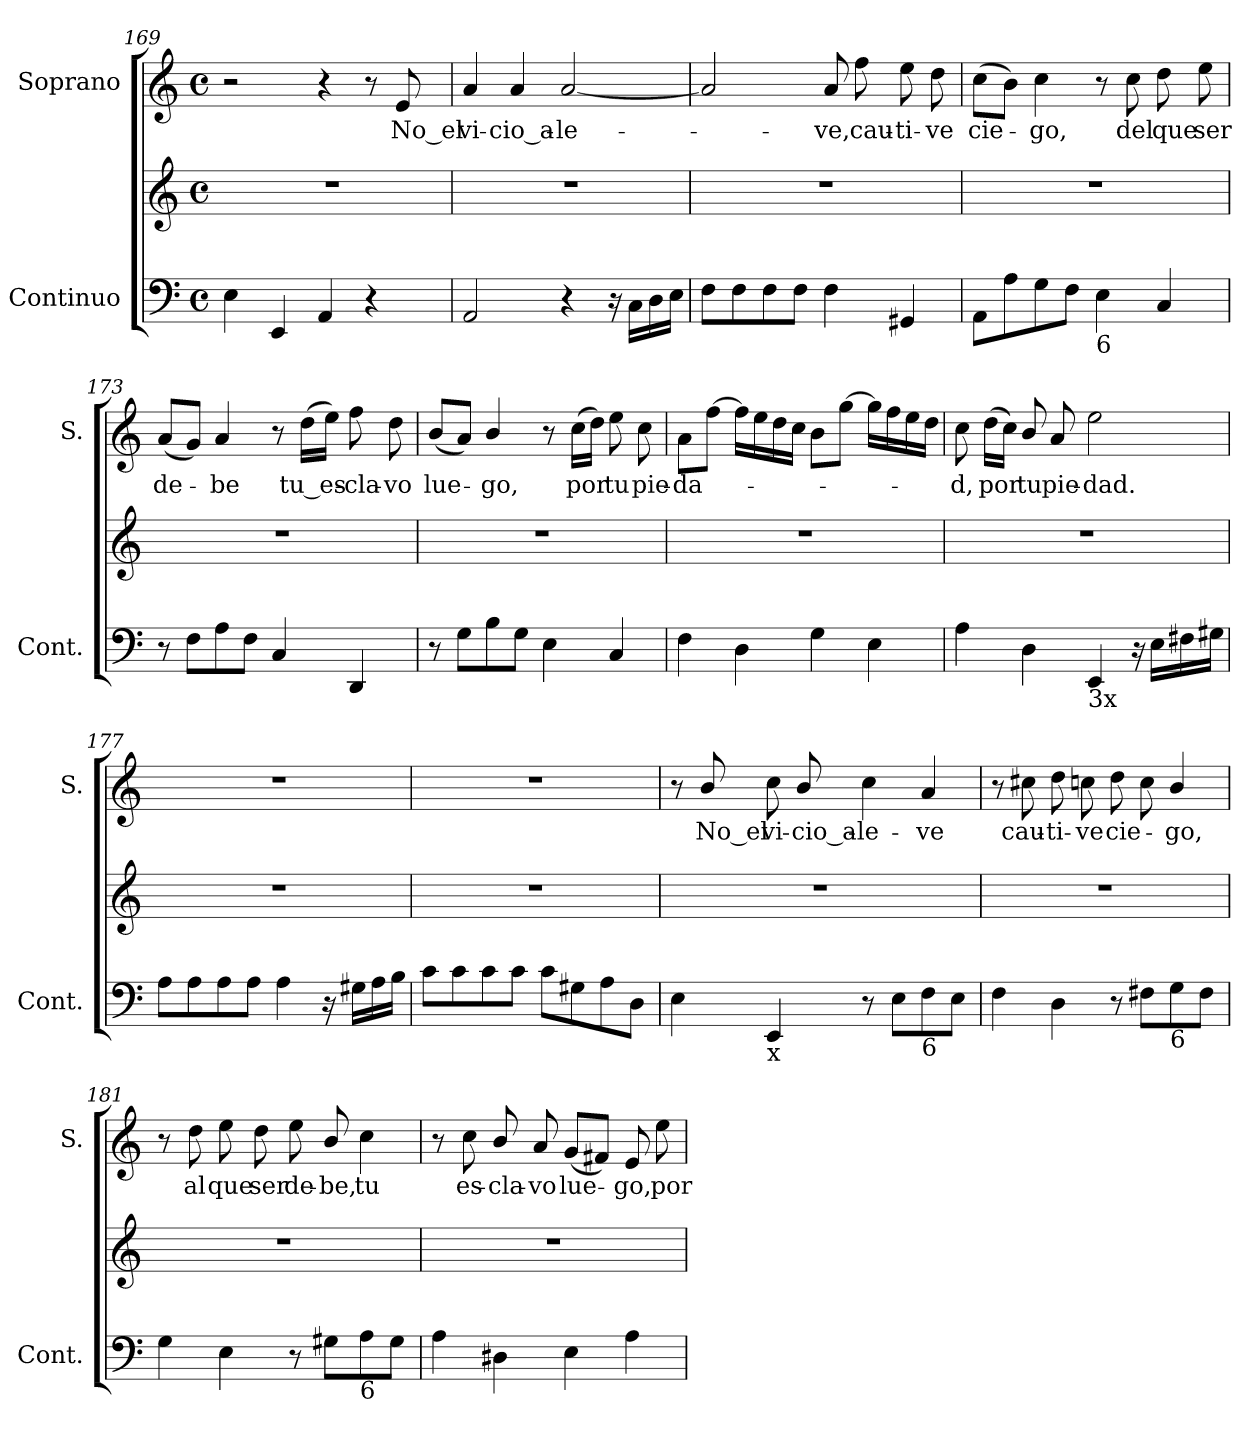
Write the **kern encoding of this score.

**kern	**kern	**kern	**text
*part2	*part2	*part1	*part1
*staff3	*staff2	*staff1	*staff1
*I"Continuo	*	*I"Soprano	*
*I'Cont.	*	*I'S.	*
*clefF4	*clefG2	*clefG2	*
*k[]	*k[]	*k[]	*
*C:	*C:	*C:	*
*M4/4	*M4/4	*M4/4	*
*met(c)	*met(c)	*met(c)	*
=169	=169	=169	=169
4Ei\	1r	2r	.
4EEi/	.	.	.
4AAi/	.	4r	.
4r	.	8r	.
!	!	!	!LO:LY:b:color=#000000
.	.	8ei/	No_el
=170	=170	=170	=170
!	!	!	!LO:LY:b:color=#000000
2AAi/	1r	4ai/	vi-
!	!	!	!LO:LY:b:color=#000000
.	.	4ai/	-cio_a-
!	!	!	!LO:LY:b:color=#000000
4r	.	[2ai/	-le-
16r	.	.	.
16Ci\LL	.	.	.
16Di\	.	.	.
16Ei\JJ	.	.	.
!!LO:LB:g=z
=171	=171	=171	=171
8Fi\L	1r	2ai/]	.
8Fi\	.	.	.
8Fi\	.	.	.
8Fi\J	.	.	.
!	!	!	!LO:LY:b:color=#000000
4Fi\	.	8ai/	-ve,
!	!	!	!LO:LY:b:color=#000000
.	.	8ffi\	cau-
!	!	!	!LO:LY:b:color=#000000
4GG#Xi/	.	8eei\	-ti-
!	!	!	!LO:LY:b:color=#000000
.	.	8ddi\	-ve
=172	=172	=172	=172
!	!	!	!LO:LY:b:color=#000000
8AAi\L	1r	(8cci\L	cie-
8Ai\	.	8bi\J)	.
!	!	!	!LO:LY:b:color=#000000
8Gi\	.	4cci\	-go,
8Fi\J	.	.	.
!LO:TX:b:t=6	!	!	!
4Ei\	.	8r	.
!	!	!	!LO:LY:b:color=#000000
.	.	8cci\	del
!	!	!	!LO:LY:b:color=#000000
4Ci/	.	8ddi\	que
!	!	!	!LO:LY:b:color=#000000
.	.	8eei\	ser
=173	=173	=173	=173
!	!	!	!LO:LY:b:color=#000000
8r	1r	(8ai/L	de-
8Fi\L	.	8gi/J)	.
!	!	!	!LO:LY:b:color=#000000
8Ai\	.	4ai/	-be
8Fi\J	.	.	.
4Ci/	.	8r	.
!	!	!	!LO:LY:b:color=#000000
.	.	(16ddi\LL	tu_es-
.	.	16eei\JJ)	.
!	!	!	!LO:LY:b:color=#000000
4DDi/	.	8ffi\	-cla-
!	!	!	!LO:LY:b:color=#000000
.	.	8ddi\	-vo
=174	=174	=174	=174
!	!	!	!LO:LY:b:color=#000000
8r	1r	(8bi/L	lue-
8Gi\L	.	8ai/J)	.
!	!	!	!LO:LY:b:color=#000000
8Bi\	.	4bi/	-go,
8Gi\J	.	.	.
4Ei\	.	8r	.
!	!	!	!LO:LY:b:color=#000000
.	.	(16cci\LL	por
.	.	16ddi\JJ)	.
!	!	!	!LO:LY:b:color=#000000
4Ci/	.	8eei\	tu
!	!	!	!LO:LY:b:color=#000000
.	.	8cci\	pie-
!!LO:LB:g=z
=175	=175	=175	=175
!	!	!	!LO:LY:b:color=#000000
4Fi\	1r	8ai\L	-da-
.	.	[8ffi\J	.
4Di\	.	16ffi\LL]	.
.	.	16eei\	.
.	.	16ddi\	.
.	.	16cci\JJ	.
4Gi\	.	8bi\L	.
.	.	[8ggi\J	.
4Ei\	.	16ggi\LL]	.
.	.	16ffi\	.
.	.	16eei\	.
.	.	16ddi\JJ	.
=176	=176	=176	=176
!	!	!	!LO:LY:b:color=#000000
4Ai\	1r	8cci\	-d,
!	!	!	!LO:LY:b:color=#000000
.	.	(16ddi\LL	por
.	.	16cci\JJ)	.
!	!	!	!LO:LY:b:color=#000000
4Di\	.	8bi/	tu
!	!	!	!LO:LY:b:color=#000000
.	.	8ai/	pie-
!LO:TX:b:t=3x	!	!	!
!	!	!	!LO:LY:b:color=#000000
4EEi/	.	2eei\	-dad.
16r	.	.	.
16Ei\LL	.	.	.
16F#Xi\	.	.	.
16G#Xi\JJ	.	.	.
=177	=177	=177	=177
8Ai\L	1r	1r	.
8Ai\	.	.	.
8Ai\	.	.	.
8Ai\J	.	.	.
4Ai\	.	.	.
16r	.	.	.
16G#Xi\LL	.	.	.
16Ai\	.	.	.
16Bi\JJ	.	.	.
=178	=178	=178	=178
8ci\L	1r	1r	.
8ci\	.	.	.
8ci\	.	.	.
8ci\J	.	.	.
8ci\L	.	.	.
8G#Xi\	.	.	.
8Ai\	.	.	.
8Di\J	.	.	.
!!LO:LB:g=z
=179	=179	=179	=179
4Ei\	1r	8r	.
!	!	!	!LO:LY:b:color=#000000
.	.	8bi/	No_el
!LO:TX:b:t=x	!	!	!
!	!	!	!LO:LY:b:color=#000000
4EEi/	.	8cci\	vi-
!	!	!	!LO:LY:b:color=#000000
.	.	8bi/	-cio_a-
!	!	!	!LO:LY:b:color=#000000
8r	.	4cci\	-le-
8Ei\L	.	.	.
!LO:TX:b:t=6	!	!	!
!	!	!	!LO:LY:b:color=#000000
8Fi\	.	4ai/	-ve
8Ei\J	.	.	.
=180	=180	=180	=180
4Fi\	1r	8r	.
!	!	!	!LO:LY:b:color=#000000
.	.	8cc#Xi\	cau-
!	!	!	!LO:LY:b:color=#000000
4Di\	.	8ddi\	-ti-
!	!	!	!LO:LY:b:color=#000000
.	.	8cci\	-ve
!	!	!	!LO:LY:b:color=#000000
8r	.	8ddi\	cie-
8F#Xi\L	.	8cci\	.
!LO:TX:b:t=6	!	!	!
!	!	!	!LO:LY:b:color=#000000
8Gi\	.	4bi/	-go,
8F#i\J	.	.	.
=181	=181	=181	=181
4Gi\	1r	8r	.
!	!	!	!LO:LY:b:color=#000000
.	.	8ddi\	al
!	!	!	!LO:LY:b:color=#000000
4Ei\	.	8eei\	que
!	!	!	!LO:LY:b:color=#000000
.	.	8ddi\	ser
!	!	!	!LO:LY:b:color=#000000
8r	.	8eei\	de-
!	!	!	!LO:LY:b:color=#000000
8G#Xi\L	.	8bi/	-be,
!LO:TX:b:t=6	!	!	!
!	!	!	!LO:LY:b:color=#000000
8Ai\	.	4cci\	tu
8G#i\J	.	.	.
=182	=182	=182	=182
4Ai\	1r	8r	.
!	!	!	!LO:LY:b:color=#000000
.	.	8cci\	es-
!	!	!	!LO:LY:b:color=#000000
4D#Xi\	.	8bi/	-cla-
!	!	!	!LO:LY:b:color=#000000
.	.	8ai/	-vo
!	!	!	!LO:LY:b:color=#000000
4Ei\	.	(8gi/L	lue-
.	.	8f#i/J)	.
!	!	!	!LO:LY:b:color=#000000
4Ai\	.	8ei/	-go,
!	!	!	!LO:LY:b:color=#000000
.	.	8eei\	por
=	=	=	=
*-	*-	*-	*-
